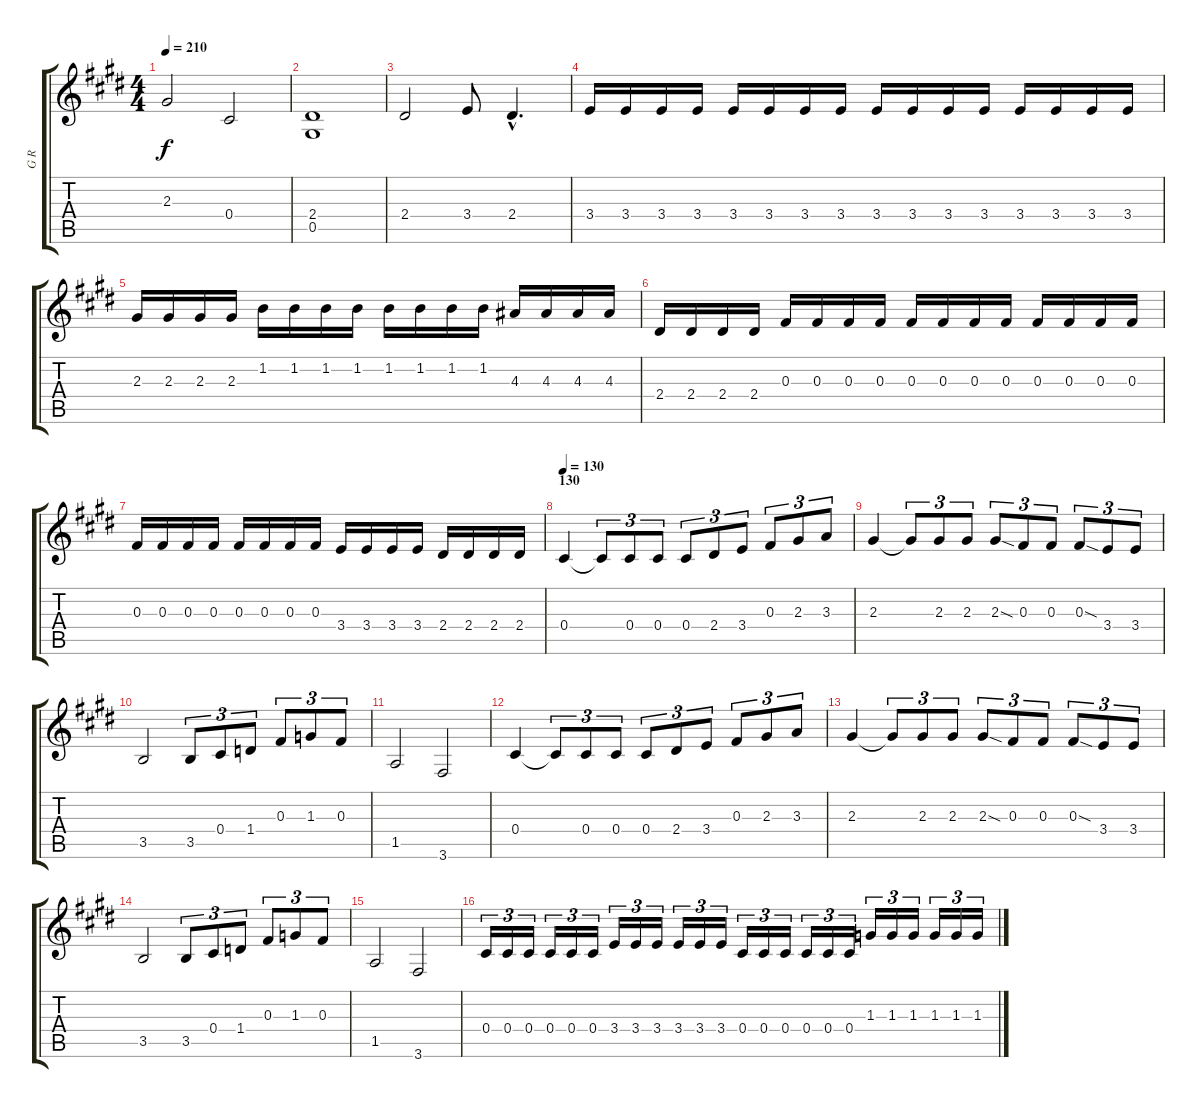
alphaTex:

\track ("G R" "G R") {instrument distortionguitar}
\staff {score tabs}
\tuning (Eb4 Bb3 Gb3 Db3 Ab2 Eb2) {hide}
\ts (4 4)
\tempo 210
\clef g2
\ks e
2.3.2{dy f} 0.4.2 |
(2.4 0.5).1 |
2.4.2 3.4.8 2.4{hac}.4{d} |
3.4.16 3.4.16 3.4.16 3.4.16 3.4.16 3.4.16 3.4.16 3.4.16 3.4.16 3.4.16 3.4.16 3.4.16 3.4.16 3.4.16 3.4.16 3.4.16 |
2.3.16 2.3.16 2.3.16 2.3.16 1.2.16 1.2.16 1.2.16 1.2.16 1.2.16 1.2.16 1.2.16 1.2.16 4.3.16 4.3.16 4.3.16 4.3.16 |
2.4.16 2.4.16 2.4.16 2.4.16 0.3.16 0.3.16 0.3.16 0.3.16 0.3.16 0.3.16 0.3.16 0.3.16 0.3.16 0.3.16 0.3.16 0.3.16 |
0.3.16 0.3.16 0.3.16 0.3.16 0.3.16 0.3.16 0.3.16 0.3.16 3.4.16 3.4.16 3.4.16 3.4.16 2.4.16 2.4.16 2.4.16 2.4.16 |
\section ("" "130")
\tempo 130
0.4.4 0.4{t}.8{tu (3 2)} 0.4.8{tu (3 2)} 0.4.8{tu (3 2)} 0.4.8{tu (3 2)} 2.4.8{tu (3 2)} 3.4.8{tu (3 2)} 0.3.8{tu (3 2)} 2.3.8{tu (3 2)} 3.3.8{tu (3 2)} |
2.3.4 2.3{t}.8{tu (3 2)} 2.3.8{tu (3 2)} 2.3.8{tu (3 2)} 2.3{sod}.8{tu (3 2)} 0.3.8{tu (3 2)} 0.3.8{tu (3 2)} 0.3{sod}.8{tu (3 2)} 3.4.8{tu (3 2)} 3.4.8{tu (3 2)} |
3.5.2 3.5.8{tu (3 2)} 0.4.8{tu (3 2)} 1.4.8{tu (3 2)} 0.3.8{tu (3 2)} 1.3.8{tu (3 2)} 0.3.8{tu (3 2)} |
1.5.2 3.6.2 |
0.4.4 0.4{t}.8{tu (3 2)} 0.4.8{tu (3 2)} 0.4.8{tu (3 2)} 0.4.8{tu (3 2)} 2.4.8{tu (3 2)} 3.4.8{tu (3 2)} 0.3.8{tu (3 2)} 2.3.8{tu (3 2)} 3.3.8{tu (3 2)} |
2.3.4 2.3{t}.8{tu (3 2)} 2.3.8{tu (3 2)} 2.3.8{tu (3 2)} 2.3{sod}.8{tu (3 2)} 0.3.8{tu (3 2)} 0.3.8{tu (3 2)} 0.3{sod}.8{tu (3 2)} 3.4.8{tu (3 2)} 3.4.8{tu (3 2)} |
3.5.2 3.5.8{tu (3 2)} 0.4.8{tu (3 2)} 1.4.8{tu (3 2)} 0.3.8{tu (3 2)} 1.3.8{tu (3 2)} 0.3.8{tu (3 2)} |
1.5.2 3.6.2 |
0.4.16{tu (3 2)} 0.4.16{tu (3 2)} 0.4.16{tu (3 2)} 0.4.16{tu (3 2)} 0.4.16{tu (3 2)} 0.4.16{tu (3 2)} 3.4.16{tu (3 2)} 3.4.16{tu (3 2)} 3.4.16{tu (3 2)} 3.4.16{tu (3 2)} 3.4.16{tu (3 2)} 3.4.16{tu (3 2)} 0.4.16{tu (3 2)} 0.4.16{tu (3 2)} 0.4.16{tu (3 2)} 0.4.16{tu (3 2)} 0.4.16{tu (3 2)} 0.4.16{tu (3 2)} 1.3.16{tu (3 2)} 1.3.16{tu (3 2)} 1.3.16{tu (3 2)} 1.3.16{tu (3 2)} 1.3.16{tu (3 2)} 1.3.16{tu (3 2)}
